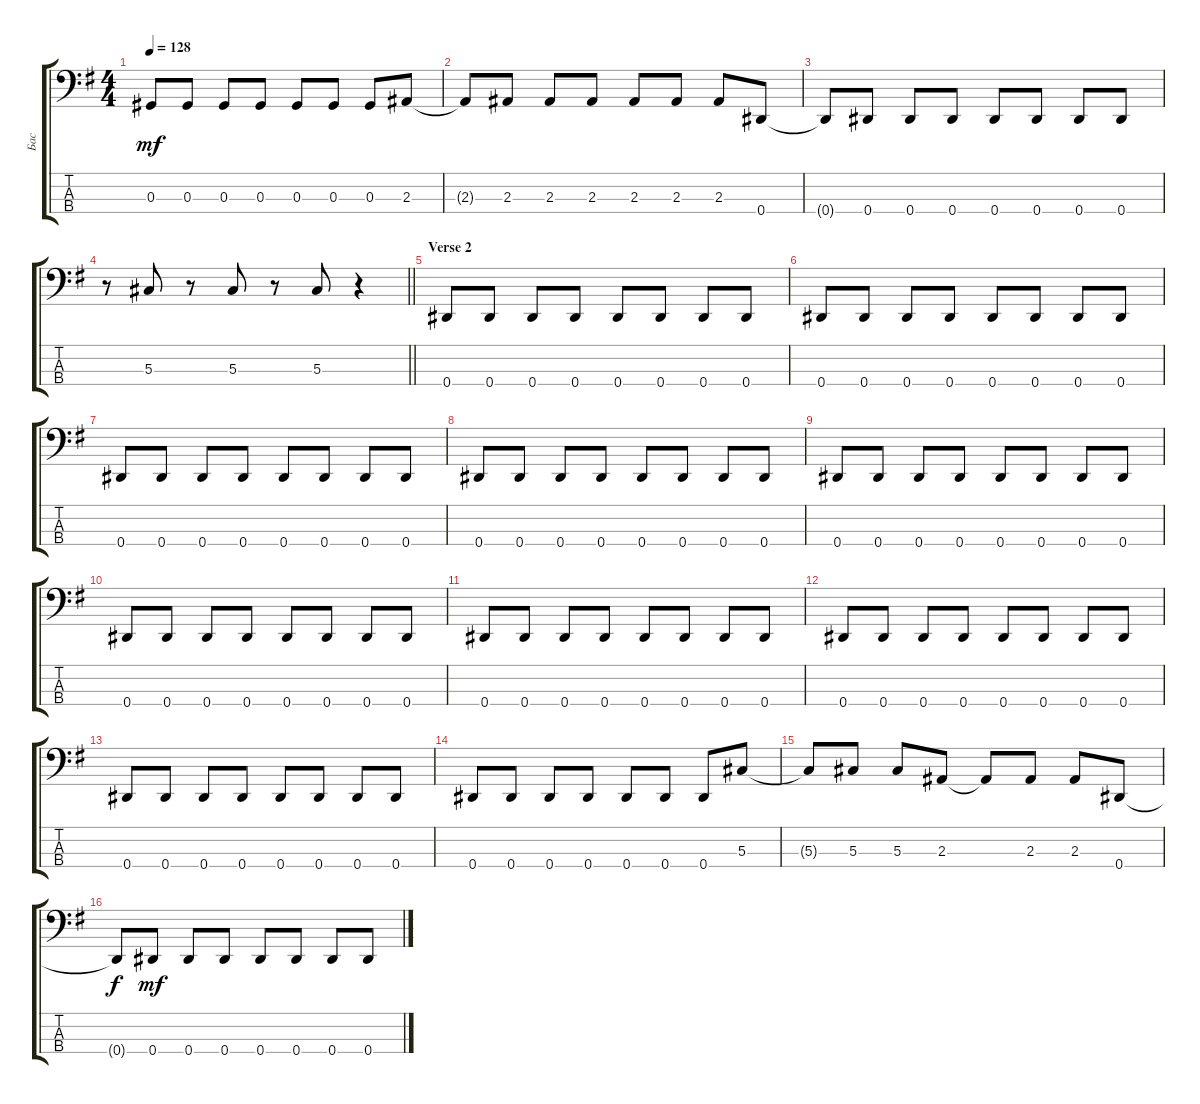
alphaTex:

\track ("Бас" "Бас") {instrument electricbassfinger}
\staff {score tabs}
\tuning (Gb2 Db2 Ab1 Eb1) {hide}
\ts (4 4)
\tempo 128
\clef f4
\ks eminor
0.3.8{dy mf} 0.3.8 0.3.8 0.3.8 0.3.8 0.3.8 0.3.8 2.3.8 |
2.3{t}.8 2.3.8 2.3.8 2.3.8 2.3.8 2.3.8 2.3.8 0.4.8 |
0.4{t}.8 0.4.8 0.4.8 0.4.8 0.4.8 0.4.8 0.4.8 0.4.8 |
\barLineRight lightlight
r.8 5.3.8 r.8 5.3.8 r.8 5.3.8 r.4 |
\section ("" "Verse 2")
0.4.8 0.4.8 0.4.8 0.4.8 0.4.8 0.4.8 0.4.8 0.4.8 |
0.4.8 0.4.8 0.4.8 0.4.8 0.4.8 0.4.8 0.4.8 0.4.8 |
0.4.8 0.4.8 0.4.8 0.4.8 0.4.8 0.4.8 0.4.8 0.4.8 |
0.4.8 0.4.8 0.4.8 0.4.8 0.4.8 0.4.8 0.4.8 0.4.8 |
0.4.8 0.4.8 0.4.8 0.4.8 0.4.8 0.4.8 0.4.8 0.4.8 |
0.4.8 0.4.8 0.4.8 0.4.8 0.4.8 0.4.8 0.4.8 0.4.8 |
0.4.8 0.4.8 0.4.8 0.4.8 0.4.8 0.4.8 0.4.8 0.4.8 |
0.4.8 0.4.8 0.4.8 0.4.8 0.4.8 0.4.8 0.4.8 0.4.8 |
0.4.8 0.4.8 0.4.8 0.4.8 0.4.8 0.4.8 0.4.8 0.4.8 |
0.4.8 0.4.8 0.4.8 0.4.8 0.4.8 0.4.8 0.4.8 5.3.8 |
5.3{t}.8 5.3.8 5.3.8 2.3.8 2.3{t}.8 2.3.8 2.3.8 0.4.8 |
0.4{t}.8{dy f} 0.4.8{dy mf} 0.4.8 0.4.8 0.4.8 0.4.8 0.4.8 0.4.8
